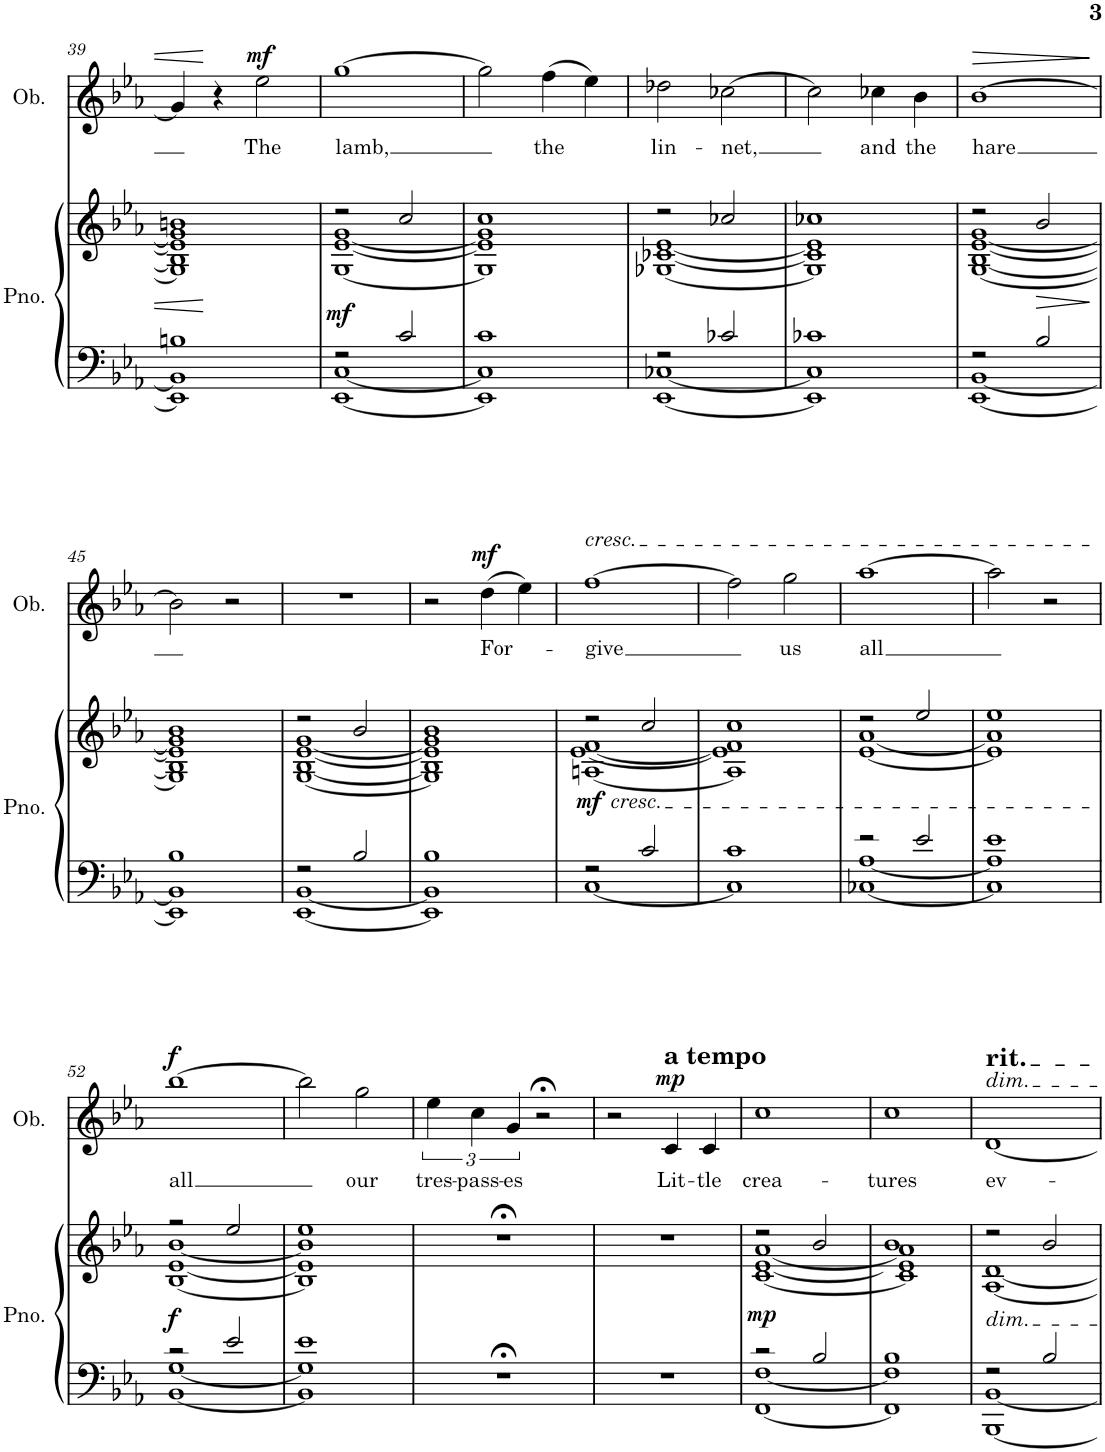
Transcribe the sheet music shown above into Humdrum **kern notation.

**kern	**kern	**dynam	**kern	**text	**dynam
*part2	*part2	*part2	*part1	*part1	*part1
*staff3	*staff2	*staff2/3	*staff1	*staff1	*staff1
*I"Piano	*	*	*I"Oboe	*	*
*I'Pno.	*	*	*I'Ob.	*	*
!!LO:PB:g=z
*clefF4	*clefG2	*	*clefG2	*	*
*k[b-e-a-]	*k[b-e-a-]	*	*k[b-e-a-]	*	*
*M2/2	*M2/2	*	*M2/2	*	*
=39	=39	=39	=39	=39	=39
*^	*^	*	*	*	*
1Bn	1EE-] 1BB]	1bn	1G] 1B] 1e-] 1g]	.	4g/]	.	.
.	.	.	.	.	4r	.	.
!	!	!	!	!	!	!LO:LY:b	!LO:DY:a
.	.	.	.	.	2ee-\	The	mf
=40	=40	=40	=40	=40	=40	=40	=40
!	!	!	!	!LO:DY:b	!	!LO:LY:b	!
2r	[1EE- [1C	2r	[1G [1e- [1g	mf	[1gg	lamb,	.
2c/	.	2cc/	.	.	.	.	.
=41	=41	=41	=41	=41	=41	=41	=41
1c	1EE-] 1C]	1cc	1G] 1e-] 1g]	.	2gg\]	.	.
!	!	!	!	!	!	!LO:LY:b	!
.	.	.	.	.	(4ff\	the	.
.	.	.	.	.	4ee-\)	.	.
=42	=42	=42	=42	=42	=42	=42	=42
!	!	!	!	!	!	!LO:LY:b	!
2r	[1EE- [1C-X	2r	[1G-X [1c-X [1e-	.	2dd-X\	lin-	.
!	!	!	!	!	!	!LO:LY:b	!
2c-X/	.	2cc-X/	.	.	[2cc-X\	-net,	.
=43	=43	=43	=43	=43	=43	=43	=43
1c-X	1EE-] 1C-]	1cc-X	1G-] 1c-] 1e-]	.	2cc-\]	.	.
!	!	!	!	!	!	!LO:LY:b	!
.	.	.	.	.	4cc-X\	and	.
!	!	!	!	!	!	!LO:LY:b	!
.	.	.	.	.	4b-\	the	.
=44	=44	=44	=44	=44	=44	=44	=44
!	!	!	!	!	!	!LO:LY:b	!
2r	[1EE- [1BB-	2r	[1G [1B- [1e- [1g	.	[1b-	hare	.
2B-/	.	2b-/	.	.	.	.	.
!!LO:LB:g=z
=45	=45	=45	=45	=45	=45	=45	=45
1B-	1EE-] 1BB-]	1b-	1G] 1B-] 1e-] 1g]	.	2b-\]	.	.
.	.	.	.	.	2r	.	.
=46	=46	=46	=46	=46	=46	=46	=46
2r	[1EE- [1BB-	2r	[1G [1B- [1e- [1g	.	1r	.	.
2B-/	.	2b-/	.	.	.	.	.
=47	=47	=47	=47	=47	=47	=47	=47
1B-	1EE-] 1BB-]	1b-	1G] 1B-] 1e-] 1g]	.	2r	.	.
!	!	!	!	!	!	!LO:LY:b	!LO:DY:a
.	.	.	.	.	(4dd\	For-	mf
.	.	.	.	.	4ee-\)	.	.
=48	=48	=48	=48	=48	=48	=48	=48
!	!	!	!	!	!LO:TX:a:i:t=cresc.	!	!
!	!	!LO:TX:b:i:t=cresc.	!	!	!	!	!
!	!	!	!	!LO:DY:b	!	!LO:LY:b	!
2r	[1C	2r	[1An [1e- [1f	mf	[1ff	-give	.
2c/	.	2cc/	.	.	.	.	.
=49	=49	=49	=49	=49	=49	=49	=49
1c	1C]	1cc	1A] 1e-] 1f]	.	2ff\]	.	.
!	!	!	!	!	!	!LO:LY:b	!
.	.	.	.	.	2gg\	us	.
=50	=50	=50	=50	=50	=50	=50	=50
!	!	!	!	!	!	!LO:LY:b	!
2r	[1C-X [1A-	2r	[1e- [1a-	.	[1aa-	all	.
2e-/	.	2ee-/	.	.	.	.	.
=51	=51	=51	=51	=51	=51	=51	=51
1e-	1C-] 1A-]	1ee-	1e-] 1a-]	.	2aa-\]	.	.
.	.	.	.	.	2r	.	.
!!LO:LB:g=z
=52	=52	=52	=52	=52	=52	=52	=52
!	!	!	!	!LO:DY:b	!	!LO:LY:b	!LO:DY:a
2r	[1BB- [1G	2r	[1B- [1e- [1b-	f	[1bb-	all	f
2e-/	.	2ee-/	.	.	.	.	.
=53	=53	=53	=53	=53	=53	=53	=53
1e-	1BB-] 1G]	1ee-	1B-] 1e-] 1b-]	.	2bb-\]	.	.
!	!	!	!	!	!	!LO:LY:b	!
.	.	.	.	.	2gg\	our	.
*v	*v	*	*	*	*	*	*
*	*v	*v	*	*	*	*
=54	=54	=54	=54	=54	=54
!	!	!	!	!LO:LY:b	!
1r;<	1r;<	.	6ee-\	tres-	.
!	!	!	!	!LO:LY:b	!
.	.	.	6cc\	-pass-	.
!	!	!	!	!LO:LY:b	!
.	.	.	6g/	-es	.
.	.	.	2r;<	.	.
=55	=55	=55	=55	=55	=55
1r	1r	.	2r	.	.
!	!	!	!LO:TX:a:B:t=a tempo	!	!
!	!	!	!	!LO:LY:b	!LO:DY:a
.	.	.	4c/	Lit-	mp
!	!	!	!	!LO:LY:b	!
.	.	.	4c/	-tle	.
=56	=56	=56	=56	=56	=56
*^	*^	*	*	*	*
!	!	!	!	!LO:DY:b	!	!LO:LY:b	!
2r	[1FF [1F	2r	[1c [1e- [1a-	mp	1cc	crea-	.
2B-/	.	2b-/	.	.	.	.	.
=57	=57	=57	=57	=57	=57	=57	=57
!	!	!	!	!	!	!LO:LY:b	!
1B-	1FF] 1F]	1b-	1c] 1e-] 1a-]	.	1cc	-tures	.
=58	=58	=58	=58	=58	=58	=58	=58
!	!	!	!	!	!LO:TX:a:t=rit.	!	!
!	!	!	!	!	!LO:TX:a:i:t=dim.	!	!
!	!	!LO:TX:b:i:t=dim.	!	!	!	!	!
!	!	!	!	!	!	!LO:LY:b	!
2r	[1BBB- [1BB-	2r	[1A- [1d	.	[1d	ev-	.
2B-/	.	2b-/	.	.	.	.	.
*v	*v	*	*	*	*	*	*
*	*v	*v	*	*	*	*
=	=	=	=	=	=
*-	*-	*-	*-	*-	*-
